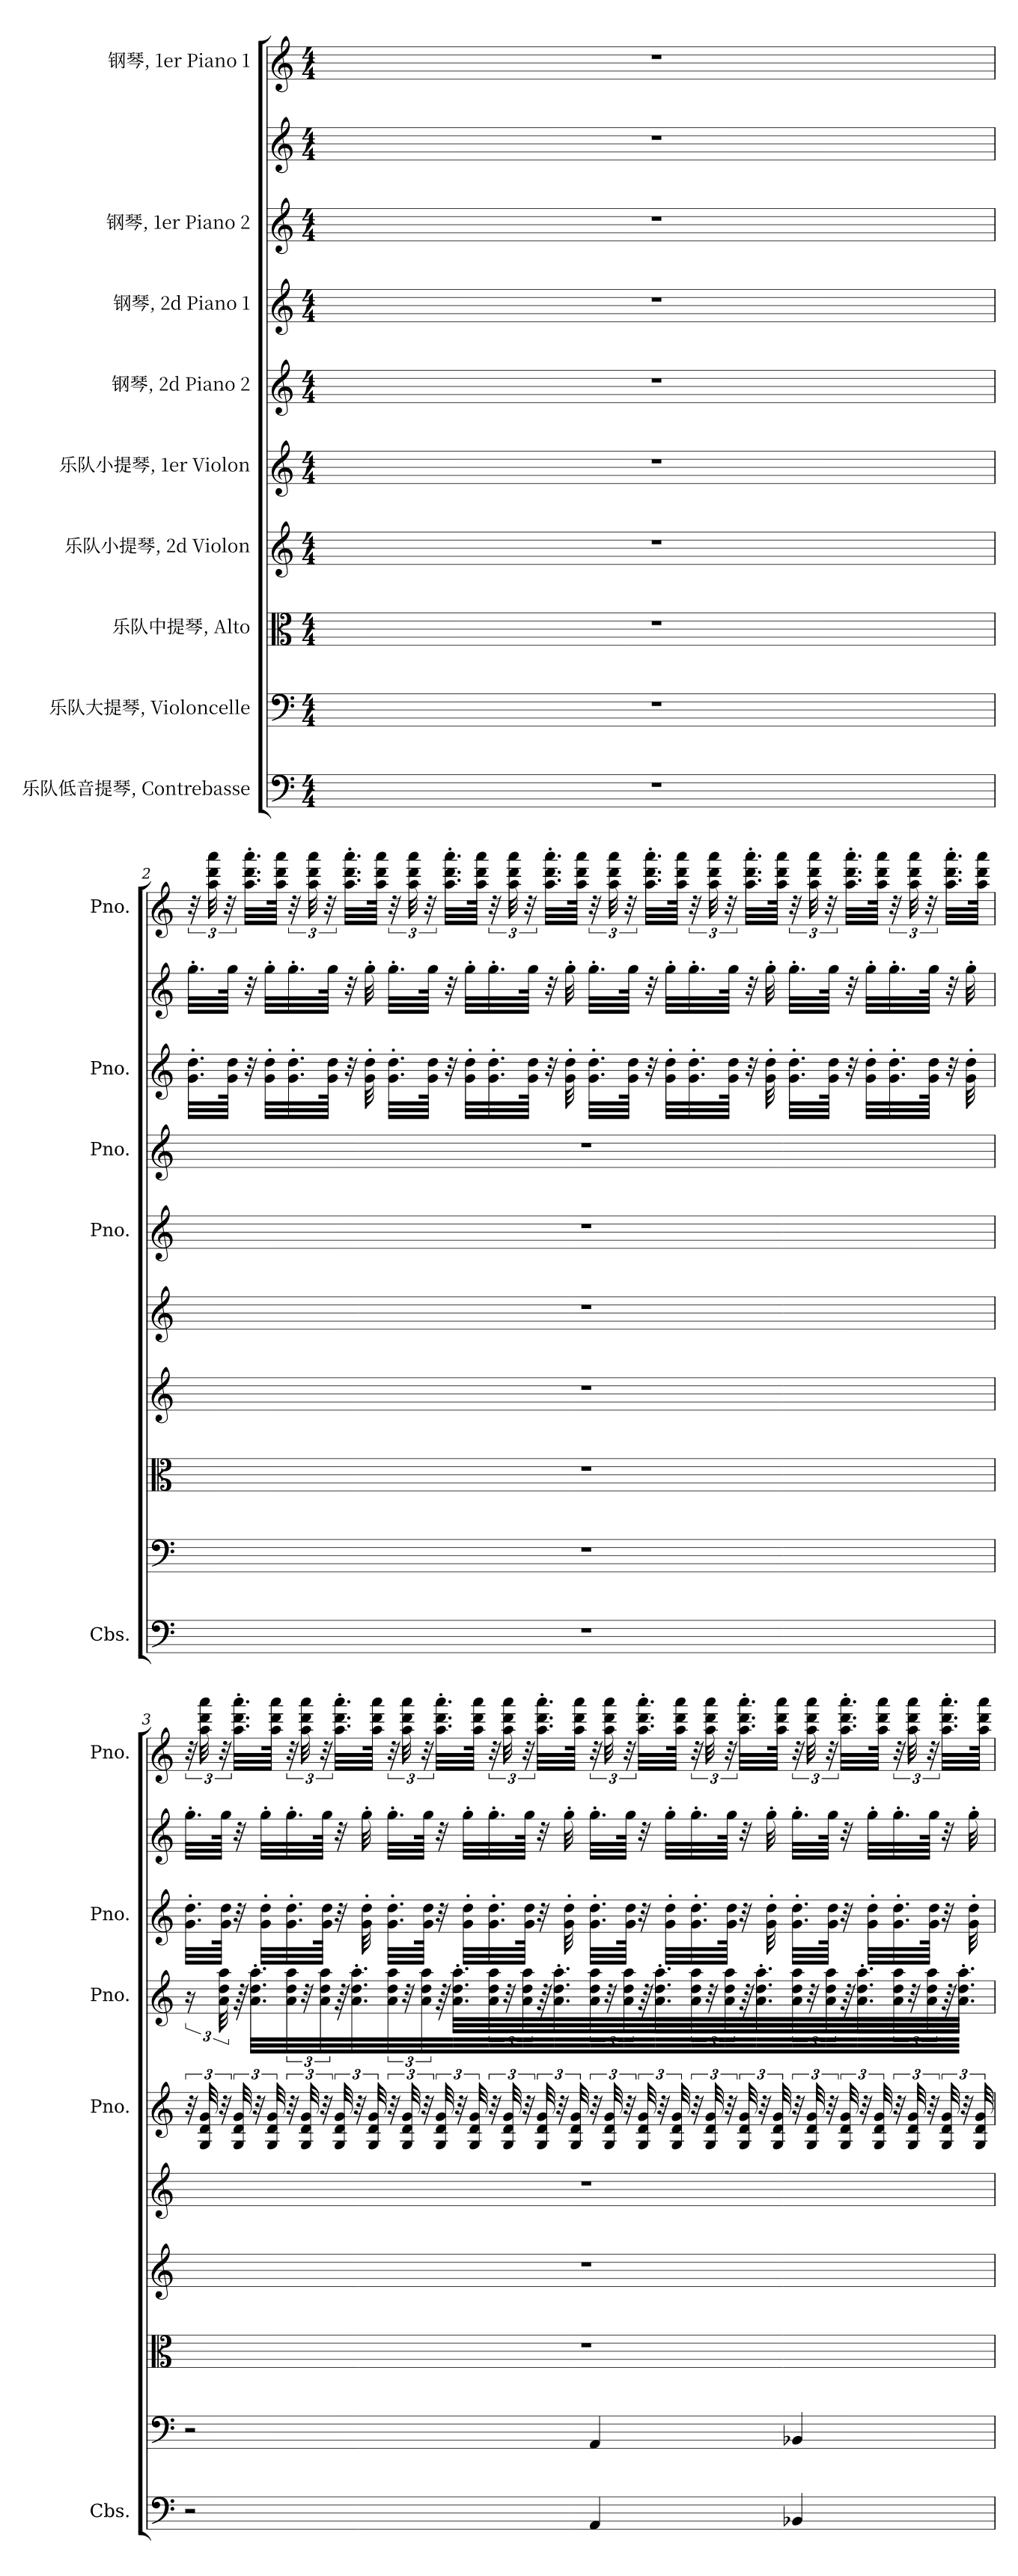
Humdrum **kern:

**kern	**kern	**kern	**kern	**kern	**kern	**kern	**kern	**kern	**kern
*part9	*part8	*part7	*part6	*part5	*part4	*part3	*part2	*part2	*part1
*staff10	*staff9	*staff8	*staff7	*staff6	*staff5	*staff4	*staff3	*staff2	*staff1
*I"乐队低音提琴, Contrebasse	*I"乐队大提琴, Violoncelle	*I"乐队中提琴, Alto	*I"乐队小提琴, 2d Violon	*I"乐队小提琴, 1er Violon	*I"钢琴, 2d Piano 2	*I"钢琴, 2d Piano 1	*I"钢琴, 1er Piano 2	*	*I"钢琴, 1er Piano 1
*I'Cbs.	*	*	*	*	*I'Pno.	*I'Pno.	*I'Pno.	*	*I'Pno.
*clefF4	*clefF4	*clefC3	*clefG2	*clefG2	*clefG2	*clefG2	*clefG2	*clefG2	*clefG2
*ITrd7c12	*	*	*	*	*	*	*	*	*
*k[]	*k[]	*k[]	*k[]	*k[]	*k[]	*k[]	*k[]	*k[]	*k[]
*M4/4	*M4/4	*M4/4	*M4/4	*M4/4	*M4/4	*M4/4	*M4/4	*M4/4	*M4/4
*MM250	*MM250	*MM250	*MM250	*MM250	*MM250	*MM250	*MM250	*MM250	*MM250
=1	=1	=1	=1	=1	=1	=1	=1	=1	=1
1r	1r	1r	1r	1r	1r	1r	1r	1r	1r
!!LO:PB:g=z
=2	=2	=2	=2	=2	=2	=2	=2	=2	=2
*	*	*	*	*	*	*	*	*	*MM80
1r	1r	1r	1r	1r	1r	1r	32.g\' 32.dd\'LLL	32.gg'\LLL	48r
.	.	.	.	.	.	.	.	.	48aa\ 48ddd\ 48aaa\
.	.	.	.	.	.	.	.	.	48r
.	.	.	.	.	.	.	64g\ 64dd\JJJk	64gg\JJJk	.
.	.	.	.	.	.	.	32r	32r	32.aa\' 32.ddd\' 32.aaa\'LLL
.	.	.	.	.	.	.	32g\' 32dd\'LLL	32gg'\LLL	.
.	.	.	.	.	.	.	.	.	64aa\ 64ddd\ 64aaa\JJJk
.	.	.	.	.	.	.	32.g\' 32.dd\'	32.gg'\	48r
.	.	.	.	.	.	.	.	.	48aa\ 48ddd\ 48aaa\
.	.	.	.	.	.	.	.	.	48r
.	.	.	.	.	.	.	64g\ 64dd\JJJk	64gg\JJJk	.
.	.	.	.	.	.	.	32r	32r	32.aa\' 32.ddd\' 32.aaa\'LLL
.	.	.	.	.	.	.	32g\' 32dd\'	32gg'\	.
.	.	.	.	.	.	.	.	.	64aa\ 64ddd\ 64aaa\JJJk
.	.	.	.	.	.	.	32.g\' 32.dd\'LLL	32.gg'\LLL	48r
.	.	.	.	.	.	.	.	.	48aa\ 48ddd\ 48aaa\
.	.	.	.	.	.	.	.	.	48r
.	.	.	.	.	.	.	64g\ 64dd\JJJk	64gg\JJJk	.
.	.	.	.	.	.	.	32r	32r	32.aa\' 32.ddd\' 32.aaa\'LLL
.	.	.	.	.	.	.	32g\' 32dd\'LLL	32gg'\LLL	.
.	.	.	.	.	.	.	.	.	64aa\ 64ddd\ 64aaa\JJJk
.	.	.	.	.	.	.	32.g\' 32.dd\'	32.gg'\	48r
.	.	.	.	.	.	.	.	.	48aa\ 48ddd\ 48aaa\
.	.	.	.	.	.	.	.	.	48r
.	.	.	.	.	.	.	64g\ 64dd\JJJk	64gg\JJJk	.
.	.	.	.	.	.	.	32r	32r	32.aa\' 32.ddd\' 32.aaa\'LLL
.	.	.	.	.	.	.	32g\' 32dd\'	32gg'\	.
.	.	.	.	.	.	.	.	.	64aa\ 64ddd\ 64aaa\JJJk
.	.	.	.	.	.	.	32.g\' 32.dd\'LLL	32.gg'\LLL	48r
.	.	.	.	.	.	.	.	.	48aa\ 48ddd\ 48aaa\
.	.	.	.	.	.	.	.	.	48r
.	.	.	.	.	.	.	64g\ 64dd\JJJk	64gg\JJJk	.
.	.	.	.	.	.	.	32r	32r	32.aa\' 32.ddd\' 32.aaa\'LLL
.	.	.	.	.	.	.	32g\' 32dd\'LLL	32gg'\LLL	.
.	.	.	.	.	.	.	.	.	64aa\ 64ddd\ 64aaa\JJJk
.	.	.	.	.	.	.	32.g\' 32.dd\'	32.gg'\	48r
.	.	.	.	.	.	.	.	.	48aa\ 48ddd\ 48aaa\
.	.	.	.	.	.	.	.	.	48r
.	.	.	.	.	.	.	64g\ 64dd\JJJk	64gg\JJJk	.
.	.	.	.	.	.	.	32r	32r	32.aa\' 32.ddd\' 32.aaa\'LLL
.	.	.	.	.	.	.	32g\' 32dd\'	32gg'\	.
.	.	.	.	.	.	.	.	.	64aa\ 64ddd\ 64aaa\JJJk
.	.	.	.	.	.	.	32.g\' 32.dd\'LLL	32.gg'\LLL	48r
.	.	.	.	.	.	.	.	.	48aa\ 48ddd\ 48aaa\
.	.	.	.	.	.	.	.	.	48r
.	.	.	.	.	.	.	64g\ 64dd\JJJk	64gg\JJJk	.
.	.	.	.	.	.	.	32r	32r	32.aa\' 32.ddd\' 32.aaa\'LLL
.	.	.	.	.	.	.	32g\' 32dd\'LLL	32gg'\LLL	.
.	.	.	.	.	.	.	.	.	64aa\ 64ddd\ 64aaa\JJJk
.	.	.	.	.	.	.	32.g\' 32.dd\'	32.gg'\	48r
.	.	.	.	.	.	.	.	.	48aa\ 48ddd\ 48aaa\
.	.	.	.	.	.	.	.	.	48r
.	.	.	.	.	.	.	64g\ 64dd\JJJk	64gg\JJJk	.
.	.	.	.	.	.	.	32r	32r	32.aa\' 32.ddd\' 32.aaa\'LLL
.	.	.	.	.	.	.	32g\' 32dd\'	32gg'\	.
.	.	.	.	.	.	.	.	.	64aa\ 64ddd\ 64aaa\JJJk
!!LO:PB:g=z
=3	=3	=3	=3	=3	=3	=3	=3	=3	=3
2r	2r	1r	1r	1r	48r	24r	32.g\' 32.dd\'LLL	32.gg'\LLL	48r
.	.	.	.	.	48G/ 48d/ 48g/	.	.	.	48aa\ 48ddd\ 48aaa\
.	.	.	.	.	48r	48a\ 48dd\ 48aa\	.	.	48r
.	.	.	.	.	.	.	64g\ 64dd\JJJk	64gg\JJJk	.
.	.	.	.	.	48G/ 48d/ 48g/	64r	32r	32r	32.aa\' 32.ddd\' 32.aaa\'LLL
.	.	.	.	.	.	32.a\' 32.dd\' 32.aa\'LLL	.	.	.
.	.	.	.	.	48r	.	.	.	.
.	.	.	.	.	.	.	32g\' 32dd\'LLL	32gg'\LLL	.
.	.	.	.	.	48G/ 48d/ 48g/	.	.	.	.
.	.	.	.	.	.	.	.	.	64aa\ 64ddd\ 64aaa\JJJk
.	.	.	.	.	48r	48a\ 48dd\ 48aa\JJJ	32.g\' 32.dd\'	32.gg'\	48r
.	.	.	.	.	48G/ 48d/ 48g/	48r	.	.	48aa\ 48ddd\ 48aaa\
.	.	.	.	.	48r	48a\ 48dd\ 48aa\	.	.	48r
.	.	.	.	.	.	.	64g\ 64dd\JJJk	64gg\JJJk	.
.	.	.	.	.	48G/ 48d/ 48g/	64r	32r	32r	32.aa\' 32.ddd\' 32.aaa\'LLL
.	.	.	.	.	.	32.a\' 32.dd\' 32.aa\'	.	.	.
.	.	.	.	.	48r	.	.	.	.
.	.	.	.	.	.	.	32g\' 32dd\'	32gg'\	.
.	.	.	.	.	48G/ 48d/ 48g/	.	.	.	.
.	.	.	.	.	.	.	.	.	64aa\ 64ddd\ 64aaa\JJJk
.	.	.	.	.	48r	48a\ 48dd\ 48aa\	32.g\' 32.dd\'LLL	32.gg'\LLL	48r
.	.	.	.	.	48G/ 48d/ 48g/	48r	.	.	48aa\ 48ddd\ 48aaa\
.	.	.	.	.	48r	48a\ 48dd\ 48aa\	.	.	48r
.	.	.	.	.	.	.	64g\ 64dd\JJJk	64gg\JJJk	.
.	.	.	.	.	48G/ 48d/ 48g/	64r	32r	32r	32.aa\' 32.ddd\' 32.aaa\'LLL
.	.	.	.	.	.	32.a\' 32.dd\' 32.aa\'LLL	.	.	.
.	.	.	.	.	48r	.	.	.	.
.	.	.	.	.	.	.	32g\' 32dd\'LLL	32gg'\LLL	.
.	.	.	.	.	48G/ 48d/ 48g/	.	.	.	.
.	.	.	.	.	.	.	.	.	64aa\ 64ddd\ 64aaa\JJJk
.	.	.	.	.	48r	48a\ 48dd\ 48aa\JJJ	32.g\' 32.dd\'	32.gg'\	48r
.	.	.	.	.	48G/ 48d/ 48g/	48r	.	.	48aa\ 48ddd\ 48aaa\
.	.	.	.	.	48r	48a\ 48dd\ 48aa\	.	.	48r
.	.	.	.	.	.	.	64g\ 64dd\JJJk	64gg\JJJk	.
.	.	.	.	.	48G/ 48d/ 48g/	64r	32r	32r	32.aa\' 32.ddd\' 32.aaa\'LLL
.	.	.	.	.	.	32.a\' 32.dd\' 32.aa\'	.	.	.
.	.	.	.	.	48r	.	.	.	.
.	.	.	.	.	.	.	32g\' 32dd\'	32gg'\	.
.	.	.	.	.	48G/ 48d/ 48g/	.	.	.	.
.	.	.	.	.	.	.	.	.	64aa\ 64ddd\ 64aaa\JJJk
4AAA/	4AA/	.	.	.	48r	48a\ 48dd\ 48aa\	32.g\' 32.dd\'LLL	32.gg'\LLL	48r
.	.	.	.	.	48G/ 48d/ 48g/	48r	.	.	48aa\ 48ddd\ 48aaa\
.	.	.	.	.	48r	48a\ 48dd\ 48aa\	.	.	48r
.	.	.	.	.	.	.	64g\ 64dd\JJJk	64gg\JJJk	.
.	.	.	.	.	48G/ 48d/ 48g/	64r	32r	32r	32.aa\' 32.ddd\' 32.aaa\'LLL
.	.	.	.	.	.	32.a\' 32.dd\' 32.aa\'LLL	.	.	.
.	.	.	.	.	48r	.	.	.	.
.	.	.	.	.	.	.	32g\' 32dd\'LLL	32gg'\LLL	.
.	.	.	.	.	48G/ 48d/ 48g/	.	.	.	.
.	.	.	.	.	.	.	.	.	64aa\ 64ddd\ 64aaa\JJJk
.	.	.	.	.	48r	48a\ 48dd\ 48aa\JJJ	32.g\' 32.dd\'	32.gg'\	48r
.	.	.	.	.	48G/ 48d/ 48g/	48r	.	.	48aa\ 48ddd\ 48aaa\
.	.	.	.	.	48r	48a\ 48dd\ 48aa\	.	.	48r
.	.	.	.	.	.	.	64g\ 64dd\JJJk	64gg\JJJk	.
.	.	.	.	.	48G/ 48d/ 48g/	64r	32r	32r	32.aa\' 32.ddd\' 32.aaa\'LLL
.	.	.	.	.	.	32.a\' 32.dd\' 32.aa\'	.	.	.
.	.	.	.	.	48r	.	.	.	.
.	.	.	.	.	.	.	32g\' 32dd\'	32gg'\	.
.	.	.	.	.	48G/ 48d/ 48g/	.	.	.	.
.	.	.	.	.	.	.	.	.	64aa\ 64ddd\ 64aaa\JJJk
4BBB-X/	4BB-X/	.	.	.	48r	48a\ 48dd\ 48aa\	32.g\' 32.dd\'LLL	32.gg'\LLL	48r
.	.	.	.	.	48G/ 48d/ 48g/	48r	.	.	48aa\ 48ddd\ 48aaa\
.	.	.	.	.	48r	48a\ 48dd\ 48aa\	.	.	48r
.	.	.	.	.	.	.	64g\ 64dd\JJJk	64gg\JJJk	.
.	.	.	.	.	48G/ 48d/ 48g/	64r	32r	32r	32.aa\' 32.ddd\' 32.aaa\'LLL
.	.	.	.	.	.	32.a\' 32.dd\' 32.aa\'LLL	.	.	.
.	.	.	.	.	48r	.	.	.	.
.	.	.	.	.	.	.	32g\' 32dd\'LLL	32gg'\LLL	.
.	.	.	.	.	48G/ 48d/ 48g/	.	.	.	.
.	.	.	.	.	.	.	.	.	64aa\ 64ddd\ 64aaa\JJJk
.	.	.	.	.	48r	48a\ 48dd\ 48aa\JJJ	32.g\' 32.dd\'	32.gg'\	48r
.	.	.	.	.	48G/ 48d/ 48g/	48r	.	.	48aa\ 48ddd\ 48aaa\
.	.	.	.	.	48r	48a\ 48dd\ 48aa\	.	.	48r
.	.	.	.	.	.	.	64g\ 64dd\JJJk	64gg\JJJk	.
.	.	.	.	.	48G/ 48d/ 48g/	64r	32r	32r	32.aa\' 32.ddd\' 32.aaa\'LLL
.	.	.	.	.	.	32.a\' 32.dd\' 32.aa\'	.	.	.
.	.	.	.	.	48r	.	.	.	.
.	.	.	.	.	.	.	32g\' 32dd\'	32gg'\	.
.	.	.	.	.	48G/ 48d/ 48g/	.	.	.	.
.	.	.	.	.	.	.	.	.	64aa\ 64ddd\ 64aaa\JJJk
=	=	=	=	=	=	=	=	=	=
*-	*-	*-	*-	*-	*-	*-	*-	*-	*-
